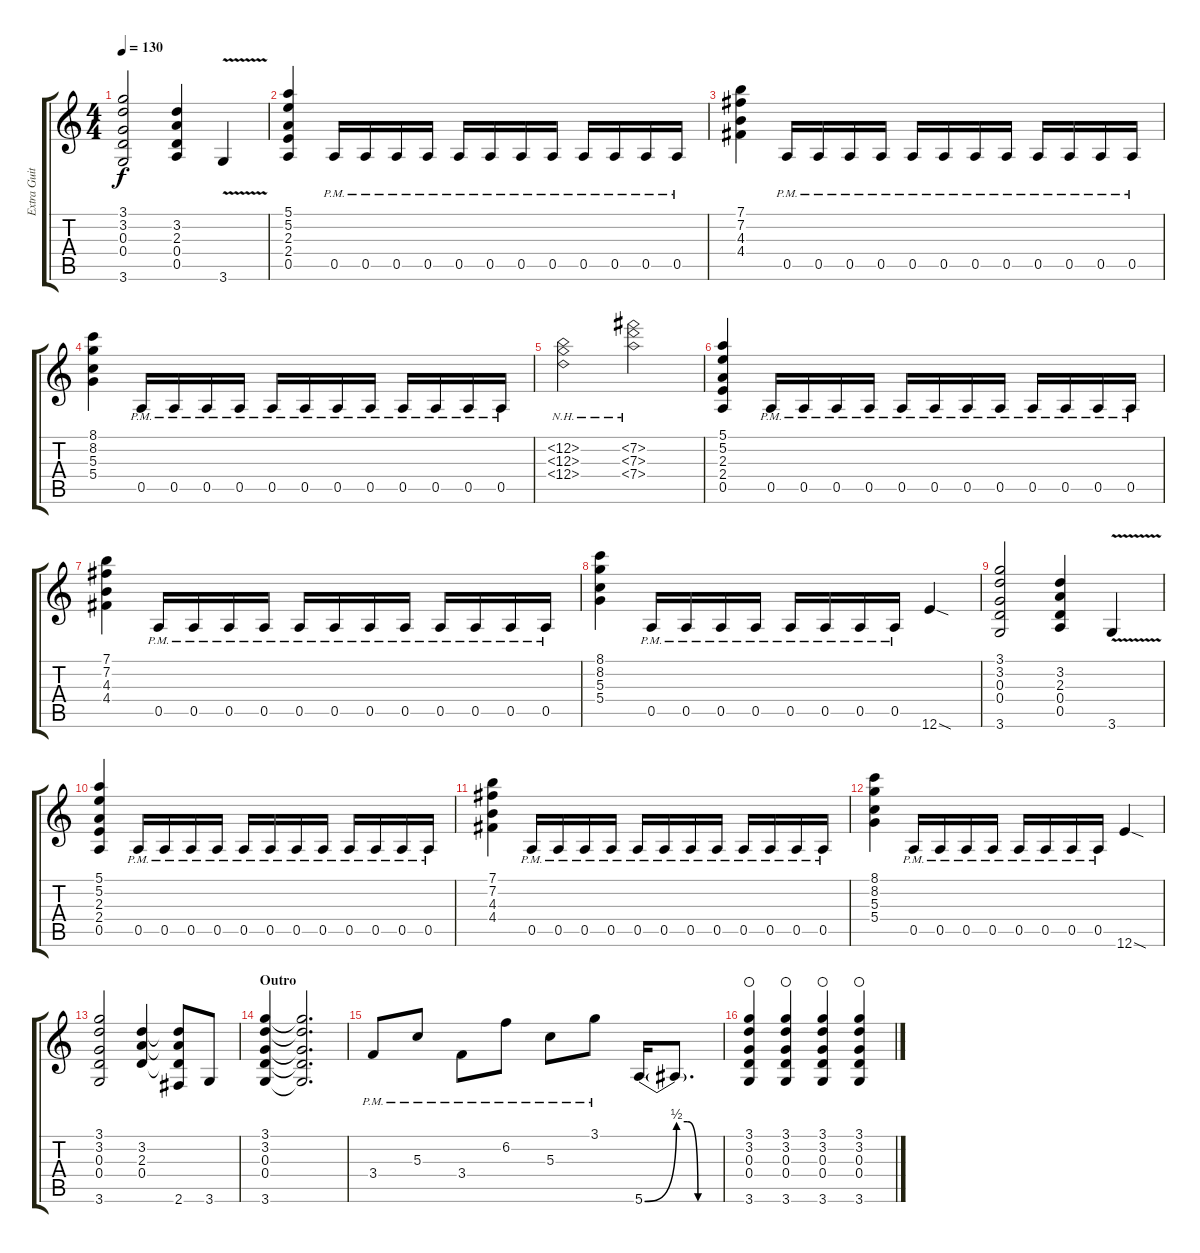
\track ("Extra Guitar" "Extra Guit") {instrument distortionguitar}
\staff {score tabs}
\tuning (E4 B3 G3 D3 A2 E2) {hide}
\ts (4 4)
\tempo 130
\clef g2
\ks c
(3.1 3.2 0.3 0.4 3.6).2{dy f} (3.2 2.3 0.4 0.5).4 3.6{v}.4 |
(5.1 5.2 2.3 2.4 0.5).4 0.5{pm}.16 0.5{pm}.16 0.5{pm}.16 0.5{pm}.16 0.5{pm}.16 0.5{pm}.16 0.5{pm}.16 0.5{pm}.16 0.5{pm}.16 0.5{pm}.16 0.5{pm}.16 0.5{pm}.16 |
(7.1 7.2 4.3 4.4).4 0.5{pm}.16 0.5{pm}.16 0.5{pm}.16 0.5{pm}.16 0.5{pm}.16 0.5{pm}.16 0.5{pm}.16 0.5{pm}.16 0.5{pm}.16 0.5{pm}.16 0.5{pm}.16 0.5{pm}.16 |
(8.1 8.2 5.3 5.4).4 0.5{pm}.16 0.5{pm}.16 0.5{pm}.16 0.5{pm}.16 0.5{pm}.16 0.5{pm}.16 0.5{pm}.16 0.5{pm}.16 0.5{pm}.16 0.5{pm}.16 0.5{pm}.16 0.5{pm}.16 |
(12.2{nh} 12.3{nh} 12.4{nh}).2 (7.2{nh} 7.3{nh} 7.4{nh}).2 |
(5.1 5.2 2.3 2.4 0.5).4 0.5{pm}.16 0.5{pm}.16 0.5{pm}.16 0.5{pm}.16 0.5{pm}.16 0.5{pm}.16 0.5{pm}.16 0.5{pm}.16 0.5{pm}.16 0.5{pm}.16 0.5{pm}.16 0.5{pm}.16 |
(7.1 7.2 4.3 4.4).4 0.5{pm}.16 0.5{pm}.16 0.5{pm}.16 0.5{pm}.16 0.5{pm}.16 0.5{pm}.16 0.5{pm}.16 0.5{pm}.16 0.5{pm}.16 0.5{pm}.16 0.5{pm}.16 0.5{pm}.16 |
(8.1 8.2 5.3 5.4).4 0.5{pm}.16 0.5{pm}.16 0.5{pm}.16 0.5{pm}.16 0.5{pm}.16 0.5{pm}.16 0.5{pm}.16 0.5{pm}.16 12.6{sod}.4 |
(3.1 3.2 0.3 0.4 3.6).2 (3.2 2.3 0.4 0.5).4 3.6{v}.4 |
(5.1 5.2 2.3 2.4 0.5).4 0.5{pm}.16 0.5{pm}.16 0.5{pm}.16 0.5{pm}.16 0.5{pm}.16 0.5{pm}.16 0.5{pm}.16 0.5{pm}.16 0.5{pm}.16 0.5{pm}.16 0.5{pm}.16 0.5{pm}.16 |
(7.1 7.2 4.3 4.4).4 0.5{pm}.16 0.5{pm}.16 0.5{pm}.16 0.5{pm}.16 0.5{pm}.16 0.5{pm}.16 0.5{pm}.16 0.5{pm}.16 0.5{pm}.16 0.5{pm}.16 0.5{pm}.16 0.5{pm}.16 |
(8.1 8.2 5.3 5.4).4 0.5{pm}.16 0.5{pm}.16 0.5{pm}.16 0.5{pm}.16 0.5{pm}.16 0.5{pm}.16 0.5{pm}.16 0.5{pm}.16 12.6{sod}.4 |
(3.1 3.2 0.3 0.4 3.6).2 (3.2 2.3 0.4).4 (3.2{t} 2.3{t} 0.4{t} 2.6).8 3.6.8 |
\section ("" "Outro")
(3.1 3.2 0.3 0.4 3.6).4 (3.1{t} 3.2{t} 0.3{t} 0.4{t} 3.6{t}).2{d} |
3.4{pm}.8 5.3{pm}.8 3.4{pm}.8 6.2{pm}.8 5.3{pm}.8 3.1{pm}.8 5.6{be (bend 0 0 60 2)}.16 5.6{be (custom 0 2 15 2 30 0 60 0) t}.8{d} |
(3.1 3.2 0.3 0.4 3.6).4{waho} (3.1 3.2 0.3 0.4 3.6).4{waho} (3.1 3.2 0.3 0.4 3.6).4{waho} (3.1 3.2 0.3 0.4 3.6).4{waho}
